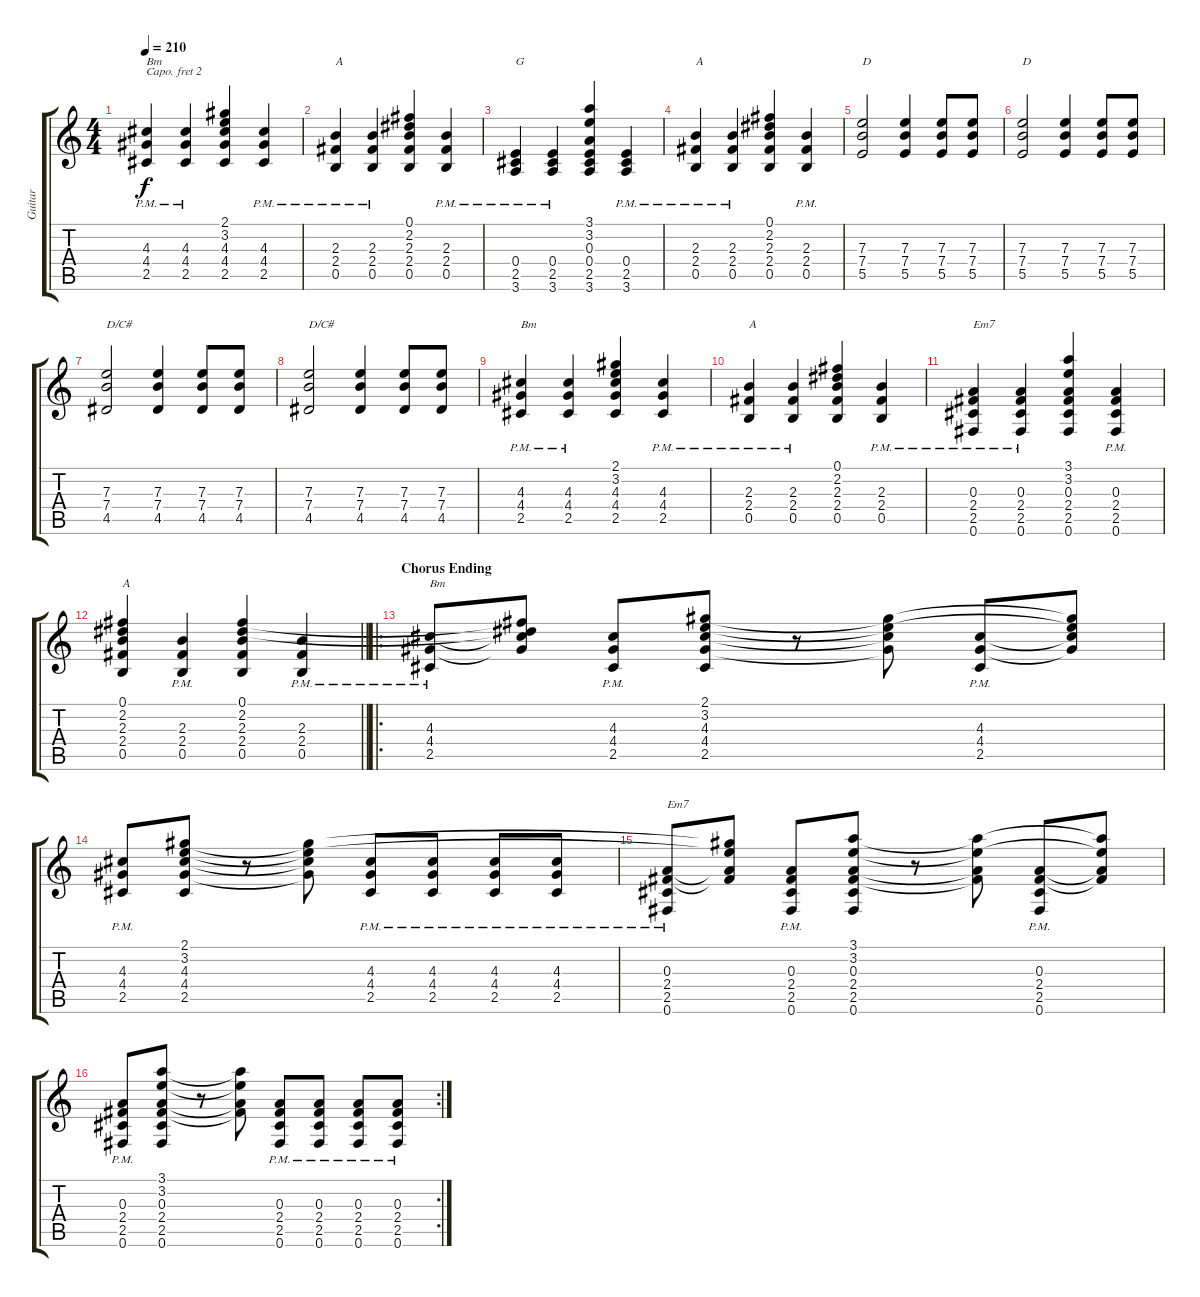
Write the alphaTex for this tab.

\track ("Guitar" "Guitar") {instrument acousticguitarsteel}
\staff {score tabs}
\capo 2
\tuning (E4 B3 G3 D3 A2 E2) {hide}
\ts (4 4)
\tempo 210
\clef g2
\ks c
(4.3{pm} 4.4{pm} 2.5{pm}).4{txt "Bm" dy f} (4.3{pm} 4.4{pm} 2.5{pm}).4 (2.1 3.2 4.3 4.4 2.5).4 (4.3{pm} 4.4{pm} 2.5{pm}).4 |
(2.3{pm} 2.4{pm} 0.5{pm}).4{txt "A"} (2.3{pm} 2.4{pm} 0.5{pm}).4 (0.1 2.2 2.3 2.4 0.5).4 (2.3{pm} 2.4{pm} 0.5{pm}).4 |
(0.4{pm} 2.5{pm} 3.6{pm}).4{txt "G"} (0.4{pm} 2.5{pm} 3.6{pm}).4 (3.1 3.2 0.3 0.4 2.5 3.6).4 (0.4{pm} 2.5{pm} 3.6{pm}).4 |
(2.3{pm} 2.4{pm} 0.5{pm}).4{txt "A"} (2.3{pm} 2.4{pm} 0.5{pm}).4 (0.1 2.2 2.3 2.4 0.5).4 (2.3{pm} 2.4{pm} 0.5{pm}).4 |
(7.3 7.4 5.5).2{txt "D"} (7.3 7.4 5.5).4 (7.3 7.4 5.5).8 (7.3 7.4 5.5).8 |
(7.3 7.4 5.5).2{txt "D"} (7.3 7.4 5.5).4 (7.3 7.4 5.5).8 (7.3 7.4 5.5).8 |
(7.3 7.4 4.5).2{txt "D/C#"} (7.3 7.4 4.5).4 (7.3 7.4 4.5).8 (7.3 7.4 4.5).8 |
(7.3 7.4 4.5).2{txt "D/C#"} (7.3 7.4 4.5).4 (7.3 7.4 4.5).8 (7.3 7.4 4.5).8 |
(4.3{pm} 4.4{pm} 2.5{pm}).4{txt "Bm"} (4.3{pm} 4.4{pm} 2.5{pm}).4 (2.1 3.2 4.3 4.4 2.5).4 (4.3{pm} 4.4{pm} 2.5{pm}).4 |
(2.3{pm} 2.4{pm} 0.5{pm}).4{txt "A"} (2.3{pm} 2.4{pm} 0.5{pm}).4 (0.1 2.2 2.3 2.4 0.5).4 (2.3{pm} 2.4{pm} 0.5{pm}).4 |
(0.3{pm} 2.4{pm} 2.5{pm} 0.6{pm}).4{txt "Em7"} (0.3{pm} 2.4{pm} 2.5{pm} 0.6{pm}).4 (3.1 3.2 0.3 2.4 2.5 0.6).4 (0.3{pm} 2.4{pm} 2.5{pm} 0.6{pm}).4 |
\barLineRight lightlight
(0.1 2.2 2.3 2.4 0.5).4{txt "A"} (2.3{pm} 2.4{pm} 0.5{pm}).4 (0.1 2.2 2.3 2.4 0.5).4 (2.3{pm} 2.4{pm} 0.5{pm}).4 |
\ro
\section ("" "Chorus Ending")
(4.3{pm} 4.4{pm} 2.5{pm}).8{txt "Bm"} (0.1{t} 2.2{t} 4.3{t} 4.4{t}).8 (4.3{pm} 4.4{pm} 2.5{pm}).8 (2.1 3.2 4.3 4.4 2.5).8 r.8 (2.1{t} 3.2{t} 4.3{t} 4.4{t}).8 (4.3{pm} 4.4{pm} 2.5{pm}).8 (2.1{t} 3.2{t} 4.3{t} 4.4{t}).8 |
(4.3{pm} 4.4{pm} 2.5{pm}).8 (2.1 3.2 4.3 4.4 2.5).8 r.8 (2.1{t} 3.2{t} 4.3{t} 4.4{t}).8 (4.3{pm} 4.4{pm} 2.5{pm}).8 (4.3{pm} 4.4{pm} 2.5{pm}).8 (4.3{pm} 4.4{pm} 2.5{pm}).8 (4.3{pm} 4.4{pm} 2.5{pm}).8 |
(0.3{pm} 2.4{pm} 2.5{pm} 0.6).8{txt "Em7"} (2.1{t} 3.2{t} 0.3{t} 2.4{t}).8 (0.3{pm} 2.4{pm} 2.5{pm} 0.6).8 (3.1 3.2 0.3 2.4 2.5 0.6).8 r.8 (3.1{t} 3.2{t} 0.3{t} 2.4{t}).8 (0.3{pm} 2.4{pm} 2.5{pm} 0.6).8 (3.1{t} 3.2{t} 0.3{t} 2.4{t}).8 |
\rc 2
(0.3{pm} 2.4{pm} 2.5{pm} 0.6).8 (3.1 3.2 0.3 2.4 2.5 0.6).8 r.8 (3.1{t} 3.2{t} 0.3{t} 2.4{t}).8 (0.3{pm} 2.4{pm} 2.5{pm} 0.6).8 (0.3{pm} 2.4{pm} 2.5{pm} 0.6).8 (0.3{pm} 2.4{pm} 2.5{pm} 0.6).8 (0.3{pm} 2.4{pm} 2.5{pm} 0.6).8
